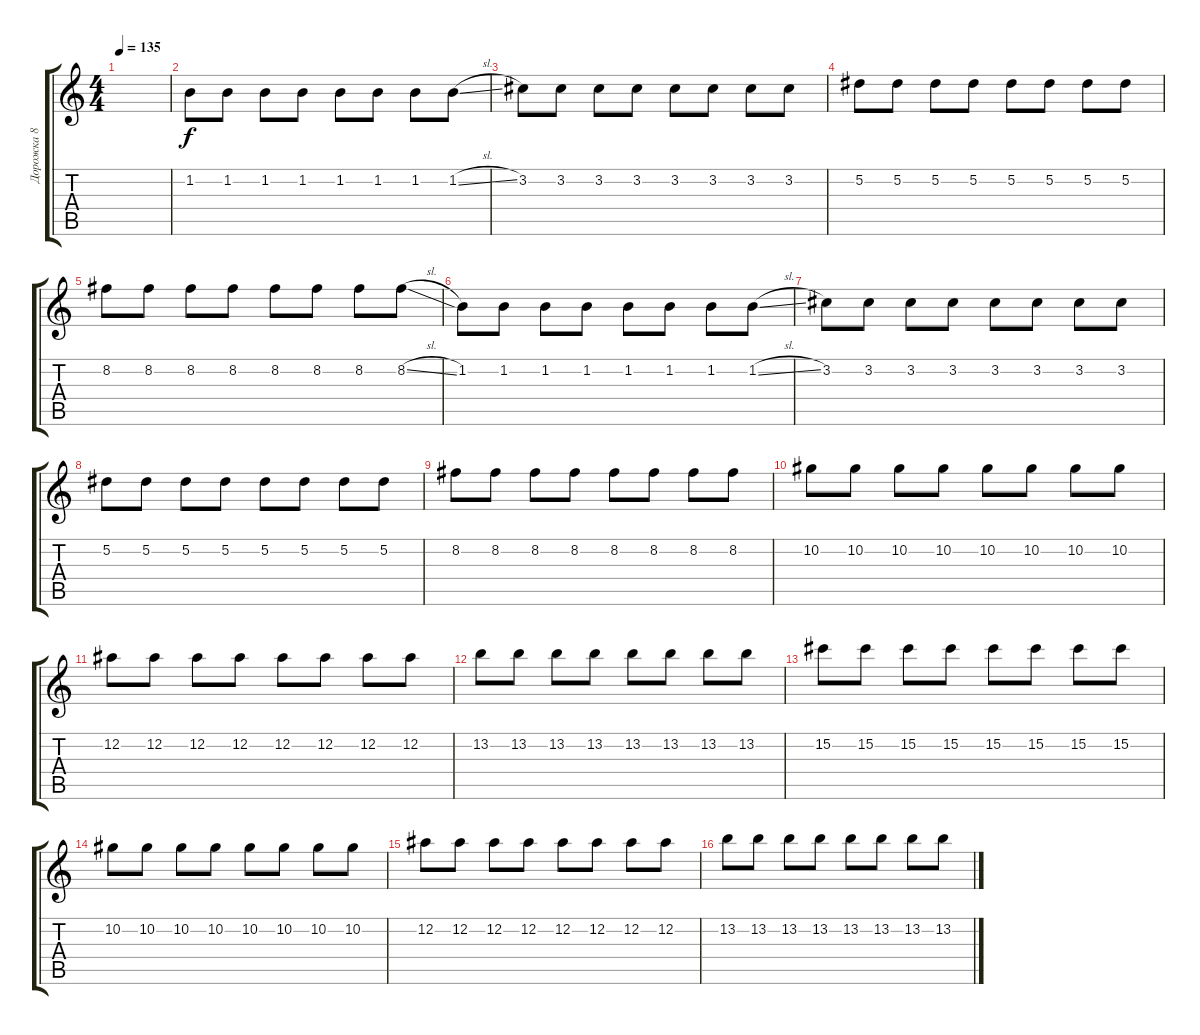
\track ("Дорожка 8" "Дорожка 8") {instrument acousticguitarsteel}
\staff {score tabs}
\tuning (Eb4 Bb3 Gb3 Db3 Ab2 Db2) {hide}
\ts (4 4)
\tempo 135
\clef g2
\ks c
|
1.2.8 1.2.8 1.2.8 1.2.8 1.2.8 1.2.8 1.2.8 1.2{sl}.8 |
3.2.8 3.2.8 3.2.8 3.2.8 3.2.8 3.2.8 3.2.8 3.2.8 |
5.2.8 5.2.8 5.2.8 5.2.8 5.2.8 5.2.8 5.2.8 5.2.8 |
8.2.8 8.2.8 8.2.8 8.2.8 8.2.8 8.2.8 8.2.8 8.2{sl}.8 |
1.2.8 1.2.8 1.2.8 1.2.8 1.2.8 1.2.8 1.2.8 1.2{sl}.8 |
3.2.8 3.2.8 3.2.8 3.2.8 3.2.8 3.2.8 3.2.8 3.2.8 |
5.2.8 5.2.8 5.2.8 5.2.8 5.2.8 5.2.8 5.2.8 5.2.8 |
8.2.8 8.2.8 8.2.8 8.2.8 8.2.8 8.2.8 8.2.8 8.2.8 |
10.2.8 10.2.8 10.2.8 10.2.8 10.2.8 10.2.8 10.2.8 10.2.8 |
12.2.8 12.2.8 12.2.8 12.2.8 12.2.8 12.2.8 12.2.8 12.2.8 |
13.2.8 13.2.8 13.2.8 13.2.8 13.2.8 13.2.8 13.2.8 13.2.8 |
15.2.8 15.2.8 15.2.8 15.2.8 15.2.8 15.2.8 15.2.8 15.2.8 |
10.2.8 10.2.8 10.2.8 10.2.8 10.2.8 10.2.8 10.2.8 10.2.8 |
12.2.8 12.2.8 12.2.8 12.2.8 12.2.8 12.2.8 12.2.8 12.2.8 |
13.2.8 13.2.8 13.2.8 13.2.8 13.2.8 13.2.8 13.2.8 13.2.8
